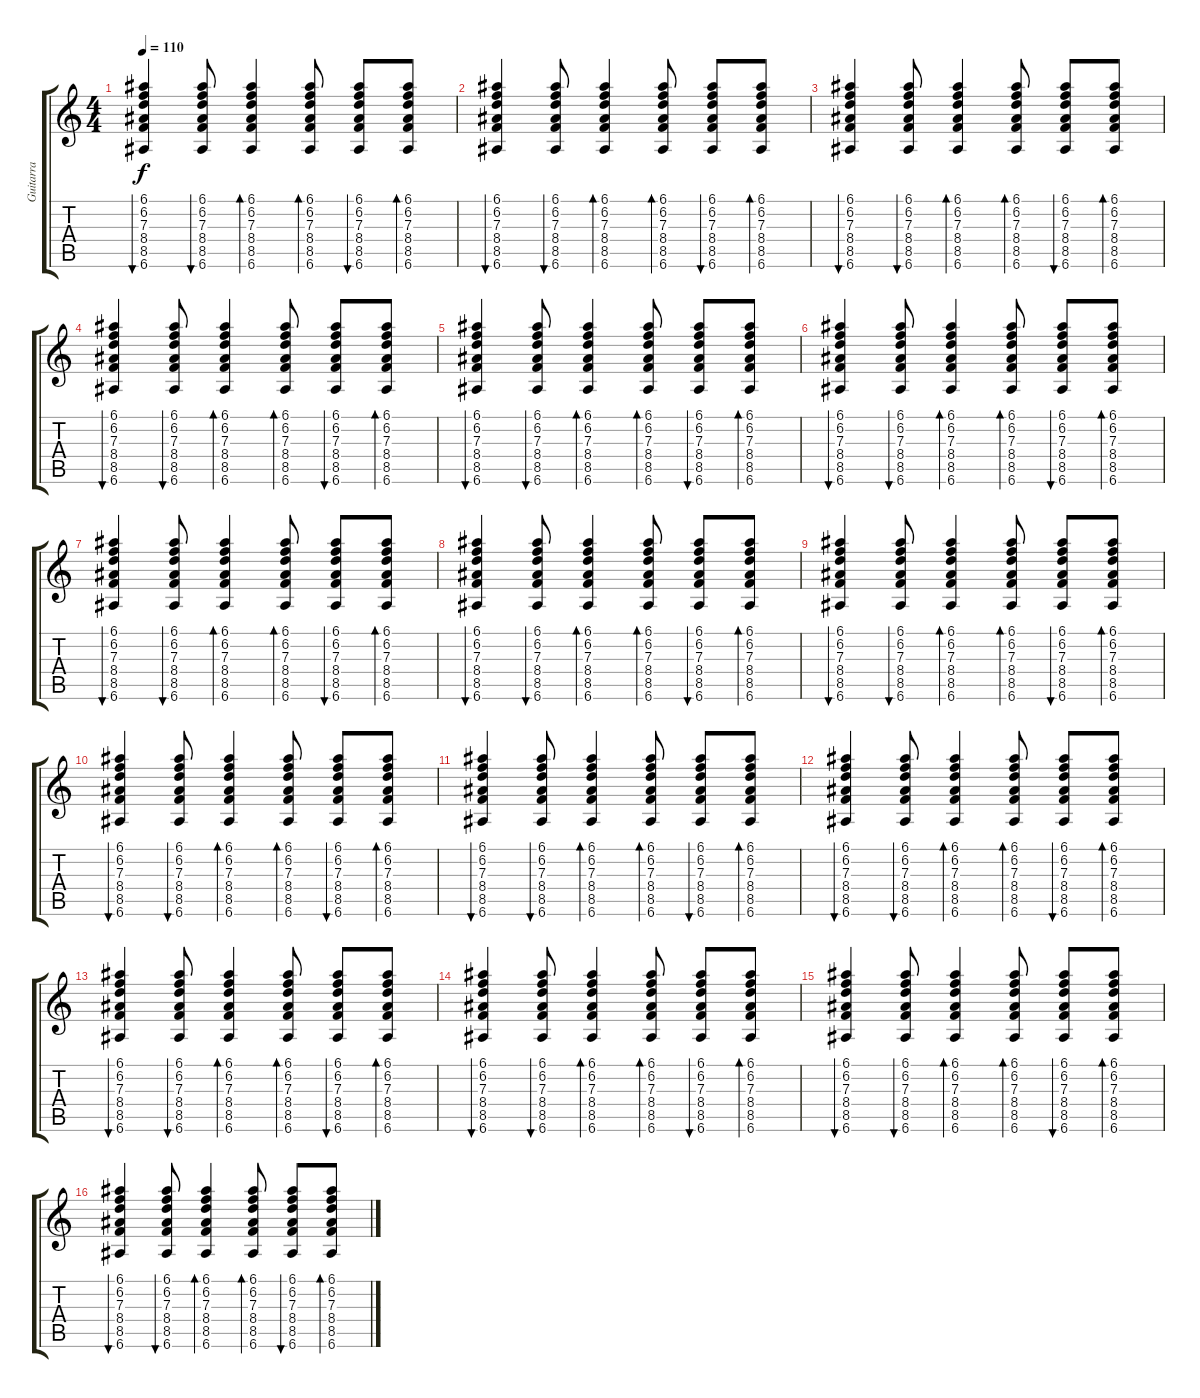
\track ("Guitarra" "Guitarra") {instrument acousticguitarnylon}
\staff {score tabs}
\tuning (E4 B3 G3 D3 A2 E2) {hide}
\ts (4 4)
\tempo 110
\clef g2
\ks c
(6.1 6.2 7.3 8.4 8.5 6.6).4{bu 60 dy f} (6.1 6.2 7.3 8.4 8.5 6.6).8{bu 60} (6.1 6.2 7.3 8.4 8.5 6.6).4{bd 60} (6.1 6.2 7.3 8.4 8.5 6.6).8{bd 60} (6.1 6.2 7.3 8.4 8.5 6.6).8{bu 60} (6.1 6.2 7.3 8.4 8.5 6.6).8{bd 60} |
(6.1 6.2 7.3 8.4 8.5 6.6).4{bu 60} (6.1 6.2 7.3 8.4 8.5 6.6).8{bu 60} (6.1 6.2 7.3 8.4 8.5 6.6).4{bd 60} (6.1 6.2 7.3 8.4 8.5 6.6).8{bd 60} (6.1 6.2 7.3 8.4 8.5 6.6).8{bu 60} (6.1 6.2 7.3 8.4 8.5 6.6).8{bd 60} |
(6.1 6.2 7.3 8.4 8.5 6.6).4{bu 60} (6.1 6.2 7.3 8.4 8.5 6.6).8{bu 60} (6.1 6.2 7.3 8.4 8.5 6.6).4{bd 60} (6.1 6.2 7.3 8.4 8.5 6.6).8{bd 60} (6.1 6.2 7.3 8.4 8.5 6.6).8{bu 60} (6.1 6.2 7.3 8.4 8.5 6.6).8{bd 60} |
(6.1 6.2 7.3 8.4 8.5 6.6).4{bu 60} (6.1 6.2 7.3 8.4 8.5 6.6).8{bu 60} (6.1 6.2 7.3 8.4 8.5 6.6).4{bd 60} (6.1 6.2 7.3 8.4 8.5 6.6).8{bd 60} (6.1 6.2 7.3 8.4 8.5 6.6).8{bu 60} (6.1 6.2 7.3 8.4 8.5 6.6).8{bd 60} |
(6.1 6.2 7.3 8.4 8.5 6.6).4{bu 60} (6.1 6.2 7.3 8.4 8.5 6.6).8{bu 60} (6.1 6.2 7.3 8.4 8.5 6.6).4{bd 60} (6.1 6.2 7.3 8.4 8.5 6.6).8{bd 60} (6.1 6.2 7.3 8.4 8.5 6.6).8{bu 60} (6.1 6.2 7.3 8.4 8.5 6.6).8{bd 60} |
(6.1 6.2 7.3 8.4 8.5 6.6).4{bu 60} (6.1 6.2 7.3 8.4 8.5 6.6).8{bu 60} (6.1 6.2 7.3 8.4 8.5 6.6).4{bd 60} (6.1 6.2 7.3 8.4 8.5 6.6).8{bd 60} (6.1 6.2 7.3 8.4 8.5 6.6).8{bu 60} (6.1 6.2 7.3 8.4 8.5 6.6).8{bd 60} |
(6.1 6.2 7.3 8.4 8.5 6.6).4{bu 60} (6.1 6.2 7.3 8.4 8.5 6.6).8{bu 60} (6.1 6.2 7.3 8.4 8.5 6.6).4{bd 60} (6.1 6.2 7.3 8.4 8.5 6.6).8{bd 60} (6.1 6.2 7.3 8.4 8.5 6.6).8{bu 60} (6.1 6.2 7.3 8.4 8.5 6.6).8{bd 60} |
(6.1 6.2 7.3 8.4 8.5 6.6).4{bu 60} (6.1 6.2 7.3 8.4 8.5 6.6).8{bu 60} (6.1 6.2 7.3 8.4 8.5 6.6).4{bd 60} (6.1 6.2 7.3 8.4 8.5 6.6).8{bd 60} (6.1 6.2 7.3 8.4 8.5 6.6).8{bu 60} (6.1 6.2 7.3 8.4 8.5 6.6).8{bd 60} |
(6.1 6.2 7.3 8.4 8.5 6.6).4{bu 60} (6.1 6.2 7.3 8.4 8.5 6.6).8{bu 60} (6.1 6.2 7.3 8.4 8.5 6.6).4{bd 60} (6.1 6.2 7.3 8.4 8.5 6.6).8{bd 60} (6.1 6.2 7.3 8.4 8.5 6.6).8{bu 60} (6.1 6.2 7.3 8.4 8.5 6.6).8{bd 60} |
(6.1 6.2 7.3 8.4 8.5 6.6).4{bu 60} (6.1 6.2 7.3 8.4 8.5 6.6).8{bu 60} (6.1 6.2 7.3 8.4 8.5 6.6).4{bd 60} (6.1 6.2 7.3 8.4 8.5 6.6).8{bd 60} (6.1 6.2 7.3 8.4 8.5 6.6).8{bu 60} (6.1 6.2 7.3 8.4 8.5 6.6).8{bd 60} |
(6.1 6.2 7.3 8.4 8.5 6.6).4{bu 60} (6.1 6.2 7.3 8.4 8.5 6.6).8{bu 60} (6.1 6.2 7.3 8.4 8.5 6.6).4{bd 60} (6.1 6.2 7.3 8.4 8.5 6.6).8{bd 60} (6.1 6.2 7.3 8.4 8.5 6.6).8{bu 60} (6.1 6.2 7.3 8.4 8.5 6.6).8{bd 60} |
(6.1 6.2 7.3 8.4 8.5 6.6).4{bu 60} (6.1 6.2 7.3 8.4 8.5 6.6).8{bu 60} (6.1 6.2 7.3 8.4 8.5 6.6).4{bd 60} (6.1 6.2 7.3 8.4 8.5 6.6).8{bd 60} (6.1 6.2 7.3 8.4 8.5 6.6).8{bu 60} (6.1 6.2 7.3 8.4 8.5 6.6).8{bd 60} |
(6.1 6.2 7.3 8.4 8.5 6.6).4{bu 60 volume 11} (6.1 6.2 7.3 8.4 8.5 6.6).8{bu 60} (6.1 6.2 7.3 8.4 8.5 6.6).4{bd 60} (6.1 6.2 7.3 8.4 8.5 6.6).8{bd 60} (6.1 6.2 7.3 8.4 8.5 6.6).8{bu 60} (6.1 6.2 7.3 8.4 8.5 6.6).8{bd 60} |
(6.1 6.2 7.3 8.4 8.5 6.6).4{bu 60} (6.1 6.2 7.3 8.4 8.5 6.6).8{bu 60} (6.1 6.2 7.3 8.4 8.5 6.6).4{bd 60} (6.1 6.2 7.3 8.4 8.5 6.6).8{bd 60} (6.1 6.2 7.3 8.4 8.5 6.6).8{bu 60} (6.1 6.2 7.3 8.4 8.5 6.6).8{bd 60} |
(6.1 6.2 7.3 8.4 8.5 6.6).4{bu 60} (6.1 6.2 7.3 8.4 8.5 6.6).8{bu 60} (6.1 6.2 7.3 8.4 8.5 6.6).4{bd 60} (6.1 6.2 7.3 8.4 8.5 6.6).8{bd 60} (6.1 6.2 7.3 8.4 8.5 6.6).8{bu 60} (6.1 6.2 7.3 8.4 8.5 6.6).8{bd 60} |
(6.1 6.2 7.3 8.4 8.5 6.6).4{bu 60} (6.1 6.2 7.3 8.4 8.5 6.6).8{bu 60} (6.1 6.2 7.3 8.4 8.5 6.6).4{bd 60} (6.1 6.2 7.3 8.4 8.5 6.6).8{bd 60} (6.1 6.2 7.3 8.4 8.5 6.6).8{bu 60} (6.1 6.2 7.3 8.4 8.5 6.6).8{bd 60}
